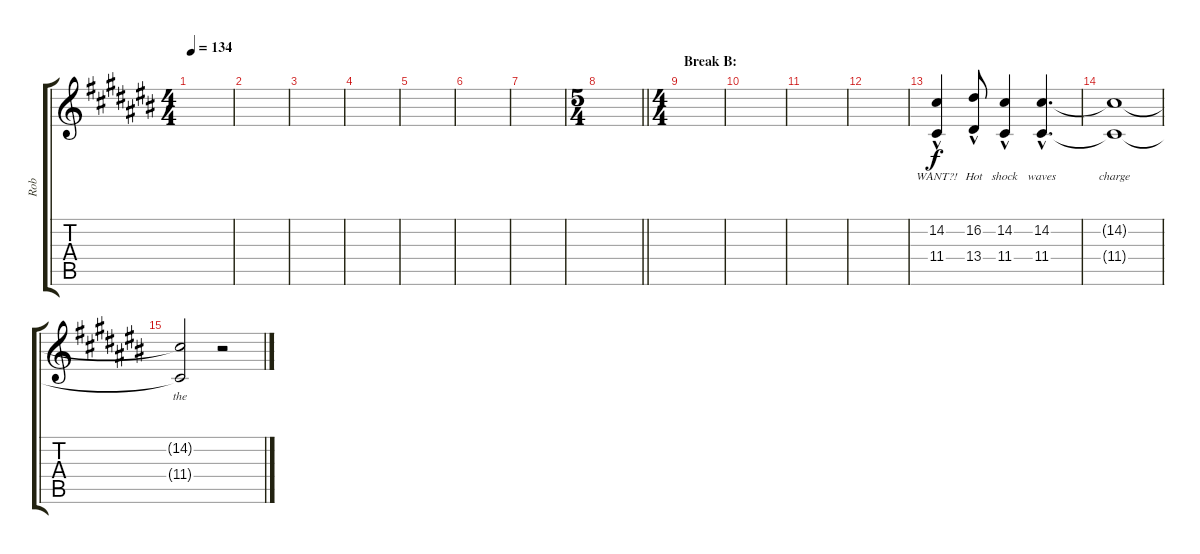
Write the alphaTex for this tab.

\track ("Rob" "Rob") {instrument lead2sawtooth}
\staff {score tabs}
\tuning (E4 B3 G3 D3 A2 E2) {hide}
\ts (4 4)
\tempo 134
\clef g2
\ks c#
|
|
|
|
|
|
|
\ts (5 4)
\barLineRight lightlight
|
\ts (4 4)
\section ("" "Break B:")
|
|
|
|
(14.2{hac} 11.4{hac}).4{lyrics (0 "WANT?!") lyrics (1 "") lyrics (2 "") lyrics (3 "") lyrics (4 "")} (16.2{hac} 13.4{hac}).8{lyrics (0 "Hot") lyrics (1 "") lyrics (2 "") lyrics (3 "") lyrics (4 "")} (14.2{hac} 11.4{hac}).4{lyrics (0 "shock") lyrics (1 "") lyrics (2 "") lyrics (3 "") lyrics (4 "")} (14.2{hac} 11.4{hac}).4{d lyrics (0 "waves") lyrics (1 "") lyrics (2 "") lyrics (3 "") lyrics (4 "")} |
(14.2{t} 11.4{t}).1{lyrics (0 "charge") lyrics (1 "") lyrics (2 "") lyrics (3 "") lyrics (4 "")} |
(14.2{t} 11.4{t}).2{lyrics (0 "the") lyrics (1 "") lyrics (2 "") lyrics (3 "") lyrics (4 "")} r.2
